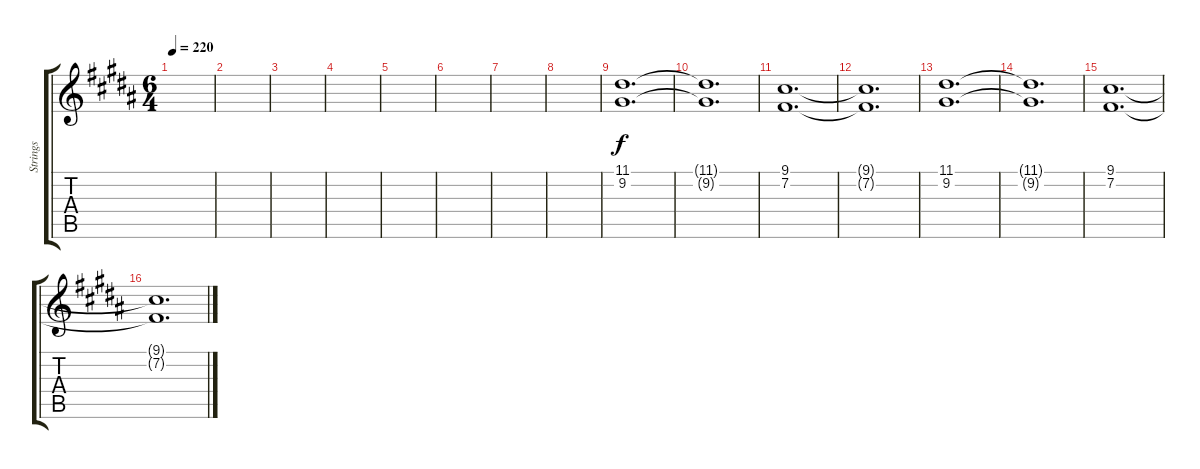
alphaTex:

\track ("Strings" "Strings") {instrument stringensemble1}
\staff {score tabs}
\tuning (E4 B3 G3 D3 A2 E2) {hide}
\ts (6 4)
\tempo 220
\clef g2
\ks g#minor
|
|
|
|
|
|
|
|
(11.1 9.2).1{d} |
(11.1{t} 9.2{t}).1{d} |
(9.1 7.2).1{d} |
(9.1{t} 7.2{t}).1{d} |
(11.1 9.2).1{d} |
(11.1{t} 9.2{t}).1{d} |
(9.1 7.2).1{d} |
(9.1{t} 7.2{t}).1{d}
